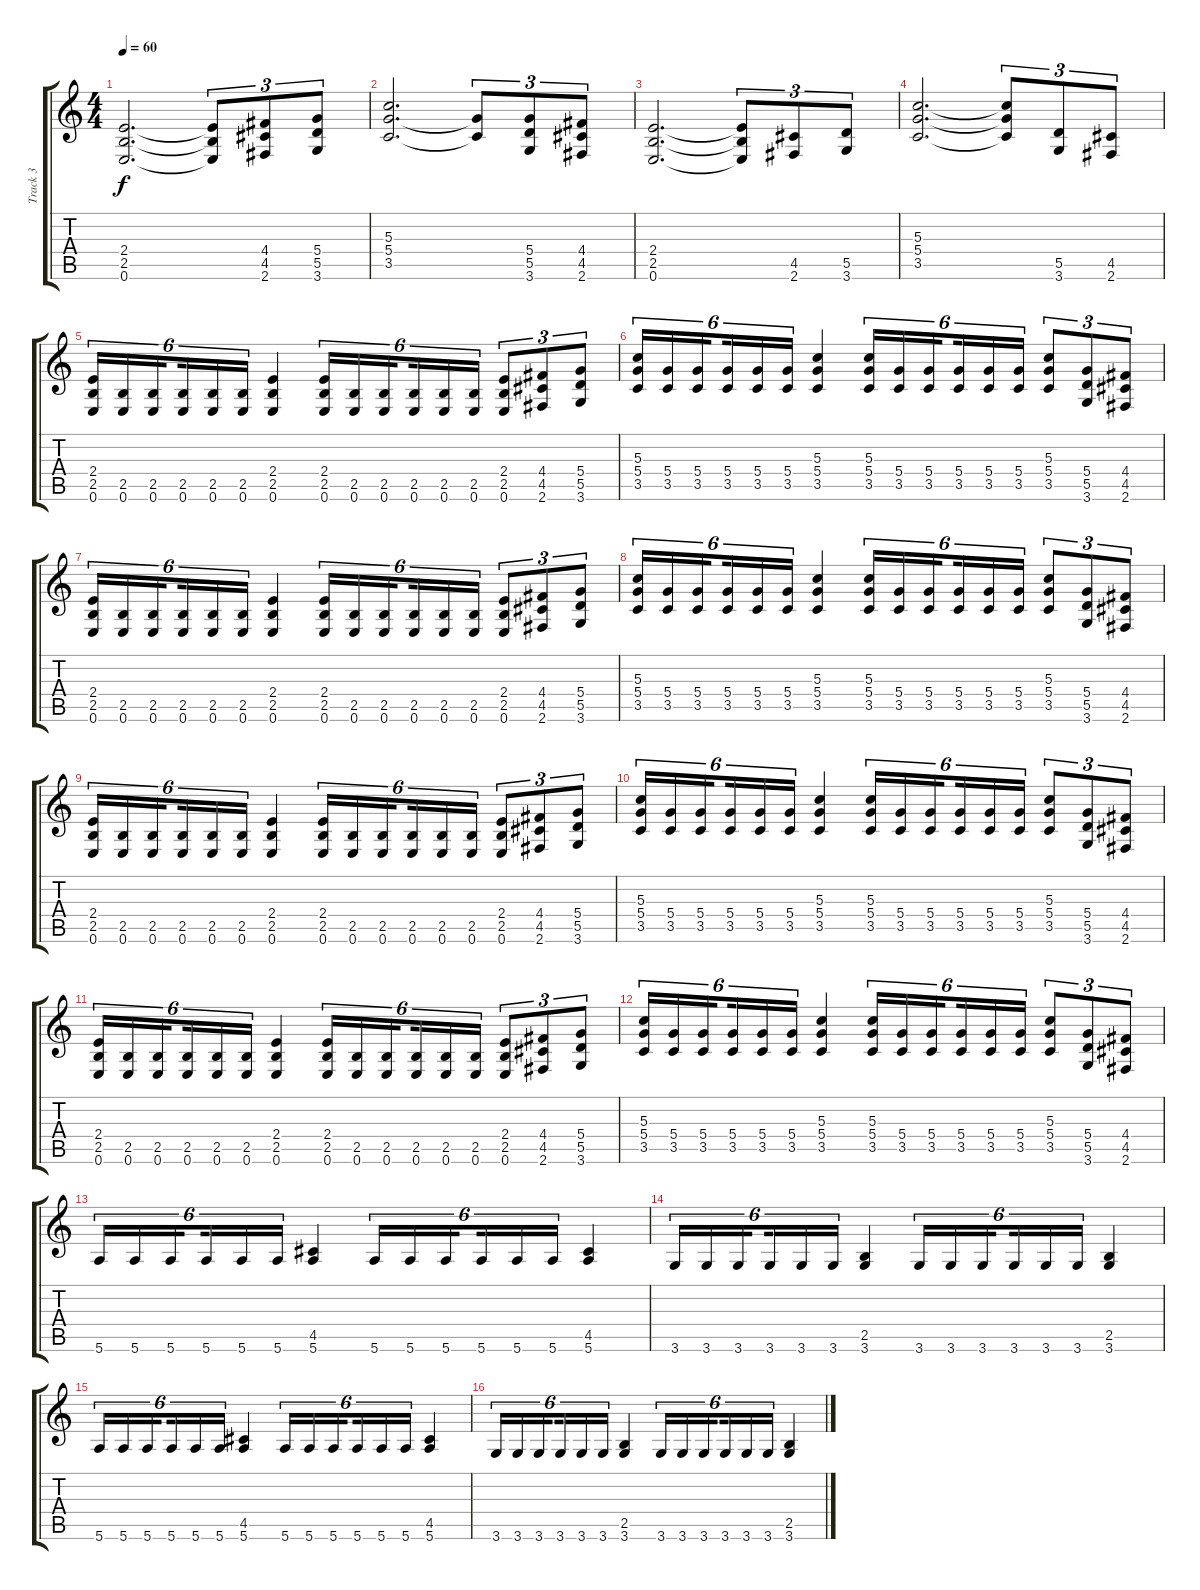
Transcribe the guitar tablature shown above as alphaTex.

\track ("Track 3" "Track 3") {instrument distortionguitar}
\staff {score tabs}
\tuning (E4 B3 G3 D3 A2 E2) {hide}
\ts (4 4)
\tempo 60
\clef g2
\ks c
(2.4 2.5 0.6).2{d dy f} (2.4{t} 2.5{t} 0.6{t}).8{tu (3 2)} (4.4 4.5 2.6).8{tu (3 2)} (5.4 5.5 3.6).8{tu (3 2)} |
(5.3 5.4 3.5).2{d} (5.4{t} 3.5{t}).8{tu (3 2)} (5.4 5.5 3.6).8{tu (3 2)} (4.4 4.5 2.6).8{tu (3 2)} |
(2.4 2.5 0.6).2{d} (2.4{t} 2.5{t} 0.6{t}).8{tu (3 2)} (4.5 2.6).8{tu (3 2)} (5.5 3.6).8{tu (3 2)} |
(5.3 5.4 3.5).2{d} (5.3{t} 5.4{t} 3.5{t}).8{tu (3 2)} (5.5 3.6).8{tu (3 2)} (4.5 2.6).8{tu (3 2)} |
(2.4 2.5 0.6).16{tu (6 4)} (2.5 0.6).16{tu (6 4)} (2.5 0.6).16{tu (6 4) beam splitsecondary} (2.5 0.6).16{tu (6 4)} (2.5 0.6).16{tu (6 4)} (2.5 0.6).16{tu (6 4)} (2.4 2.5 0.6).4 (2.4 2.5 0.6).16{tu (6 4)} (2.5 0.6).16{tu (6 4)} (2.5 0.6).16{tu (6 4) beam splitsecondary} (2.5 0.6).16{tu (6 4)} (2.5 0.6).16{tu (6 4)} (2.5 0.6).16{tu (6 4)} (2.4 2.5 0.6).8{tu (3 2)} (4.4 4.5 2.6).8{tu (3 2)} (5.4 5.5 3.6).8{tu (3 2)} |
(5.3 5.4 3.5).16{tu (6 4)} (5.4 3.5).16{tu (6 4)} (5.4 3.5).16{tu (6 4) beam splitsecondary} (5.4 3.5).16{tu (6 4)} (5.4 3.5).16{tu (6 4)} (5.4 3.5).16{tu (6 4)} (5.3 5.4 3.5).4 (5.3 5.4 3.5).16{tu (6 4)} (5.4 3.5).16{tu (6 4)} (5.4 3.5).16{tu (6 4) beam splitsecondary} (5.4 3.5).16{tu (6 4)} (5.4 3.5).16{tu (6 4)} (5.4 3.5).16{tu (6 4)} (5.3 5.4 3.5).8{tu (3 2)} (5.4 5.5 3.6).8{tu (3 2)} (4.4 4.5 2.6).8{tu (3 2)} |
(2.4 2.5 0.6).16{tu (6 4)} (2.5 0.6).16{tu (6 4)} (2.5 0.6).16{tu (6 4) beam splitsecondary} (2.5 0.6).16{tu (6 4)} (2.5 0.6).16{tu (6 4)} (2.5 0.6).16{tu (6 4)} (2.4 2.5 0.6).4 (2.4 2.5 0.6).16{tu (6 4)} (2.5 0.6).16{tu (6 4)} (2.5 0.6).16{tu (6 4) beam splitsecondary} (2.5 0.6).16{tu (6 4)} (2.5 0.6).16{tu (6 4)} (2.5 0.6).16{tu (6 4)} (2.4 2.5 0.6).8{tu (3 2)} (4.4 4.5 2.6).8{tu (3 2)} (5.4 5.5 3.6).8{tu (3 2)} |
(5.3 5.4 3.5).16{tu (6 4)} (5.4 3.5).16{tu (6 4)} (5.4 3.5).16{tu (6 4) beam splitsecondary} (5.4 3.5).16{tu (6 4)} (5.4 3.5).16{tu (6 4)} (5.4 3.5).16{tu (6 4)} (5.3 5.4 3.5).4 (5.3 5.4 3.5).16{tu (6 4)} (5.4 3.5).16{tu (6 4)} (5.4 3.5).16{tu (6 4) beam splitsecondary} (5.4 3.5).16{tu (6 4)} (5.4 3.5).16{tu (6 4)} (5.4 3.5).16{tu (6 4)} (5.3 5.4 3.5).8{tu (3 2)} (5.4 5.5 3.6).8{tu (3 2)} (4.4 4.5 2.6).8{tu (3 2)} |
(2.4 2.5 0.6).16{tu (6 4)} (2.5 0.6).16{tu (6 4)} (2.5 0.6).16{tu (6 4) beam splitsecondary} (2.5 0.6).16{tu (6 4)} (2.5 0.6).16{tu (6 4)} (2.5 0.6).16{tu (6 4)} (2.4 2.5 0.6).4 (2.4 2.5 0.6).16{tu (6 4)} (2.5 0.6).16{tu (6 4)} (2.5 0.6).16{tu (6 4) beam splitsecondary} (2.5 0.6).16{tu (6 4)} (2.5 0.6).16{tu (6 4)} (2.5 0.6).16{tu (6 4)} (2.4 2.5 0.6).8{tu (3 2)} (4.4 4.5 2.6).8{tu (3 2)} (5.4 5.5 3.6).8{tu (3 2)} |
(5.3 5.4 3.5).16{tu (6 4)} (5.4 3.5).16{tu (6 4)} (5.4 3.5).16{tu (6 4) beam splitsecondary} (5.4 3.5).16{tu (6 4)} (5.4 3.5).16{tu (6 4)} (5.4 3.5).16{tu (6 4)} (5.3 5.4 3.5).4 (5.3 5.4 3.5).16{tu (6 4)} (5.4 3.5).16{tu (6 4)} (5.4 3.5).16{tu (6 4) beam splitsecondary} (5.4 3.5).16{tu (6 4)} (5.4 3.5).16{tu (6 4)} (5.4 3.5).16{tu (6 4)} (5.3 5.4 3.5).8{tu (3 2)} (5.4 5.5 3.6).8{tu (3 2)} (4.4 4.5 2.6).8{tu (3 2)} |
(2.4 2.5 0.6).16{tu (6 4)} (2.5 0.6).16{tu (6 4)} (2.5 0.6).16{tu (6 4) beam splitsecondary} (2.5 0.6).16{tu (6 4)} (2.5 0.6).16{tu (6 4)} (2.5 0.6).16{tu (6 4)} (2.4 2.5 0.6).4 (2.4 2.5 0.6).16{tu (6 4)} (2.5 0.6).16{tu (6 4)} (2.5 0.6).16{tu (6 4) beam splitsecondary} (2.5 0.6).16{tu (6 4)} (2.5 0.6).16{tu (6 4)} (2.5 0.6).16{tu (6 4)} (2.4 2.5 0.6).8{tu (3 2)} (4.4 4.5 2.6).8{tu (3 2)} (5.4 5.5 3.6).8{tu (3 2)} |
(5.3 5.4 3.5).16{tu (6 4)} (5.4 3.5).16{tu (6 4)} (5.4 3.5).16{tu (6 4) beam splitsecondary} (5.4 3.5).16{tu (6 4)} (5.4 3.5).16{tu (6 4)} (5.4 3.5).16{tu (6 4)} (5.3 5.4 3.5).4 (5.3 5.4 3.5).16{tu (6 4)} (5.4 3.5).16{tu (6 4)} (5.4 3.5).16{tu (6 4) beam splitsecondary} (5.4 3.5).16{tu (6 4)} (5.4 3.5).16{tu (6 4)} (5.4 3.5).16{tu (6 4)} (5.3 5.4 3.5).8{tu (3 2)} (5.4 5.5 3.6).8{tu (3 2)} (4.4 4.5 2.6).8{tu (3 2)} |
5.6.16{tu (6 4)} 5.6.16{tu (6 4)} 5.6.16{tu (6 4) beam splitsecondary} 5.6.16{tu (6 4)} 5.6.16{tu (6 4)} 5.6.16{tu (6 4)} (4.5 5.6).4 5.6.16{tu (6 4)} 5.6.16{tu (6 4)} 5.6.16{tu (6 4) beam splitsecondary} 5.6.16{tu (6 4)} 5.6.16{tu (6 4)} 5.6.16{tu (6 4)} (4.5 5.6).4 |
3.6.16{tu (6 4)} 3.6.16{tu (6 4)} 3.6.16{tu (6 4) beam splitsecondary} 3.6.16{tu (6 4)} 3.6.16{tu (6 4)} 3.6.16{tu (6 4)} (2.5 3.6).4 3.6.16{tu (6 4)} 3.6.16{tu (6 4)} 3.6.16{tu (6 4) beam splitsecondary} 3.6.16{tu (6 4)} 3.6.16{tu (6 4)} 3.6.16{tu (6 4)} (2.5 3.6).4 |
5.6.16{tu (6 4)} 5.6.16{tu (6 4)} 5.6.16{tu (6 4) beam splitsecondary} 5.6.16{tu (6 4)} 5.6.16{tu (6 4)} 5.6.16{tu (6 4)} (4.5 5.6).4 5.6.16{tu (6 4)} 5.6.16{tu (6 4)} 5.6.16{tu (6 4) beam splitsecondary} 5.6.16{tu (6 4)} 5.6.16{tu (6 4)} 5.6.16{tu (6 4)} (4.5 5.6).4 |
3.6.16{tu (6 4)} 3.6.16{tu (6 4)} 3.6.16{tu (6 4) beam splitsecondary} 3.6.16{tu (6 4)} 3.6.16{tu (6 4)} 3.6.16{tu (6 4)} (2.5 3.6).4 3.6.16{tu (6 4)} 3.6.16{tu (6 4)} 3.6.16{tu (6 4) beam splitsecondary} 3.6.16{tu (6 4)} 3.6.16{tu (6 4)} 3.6.16{tu (6 4)} (2.5 3.6).4
